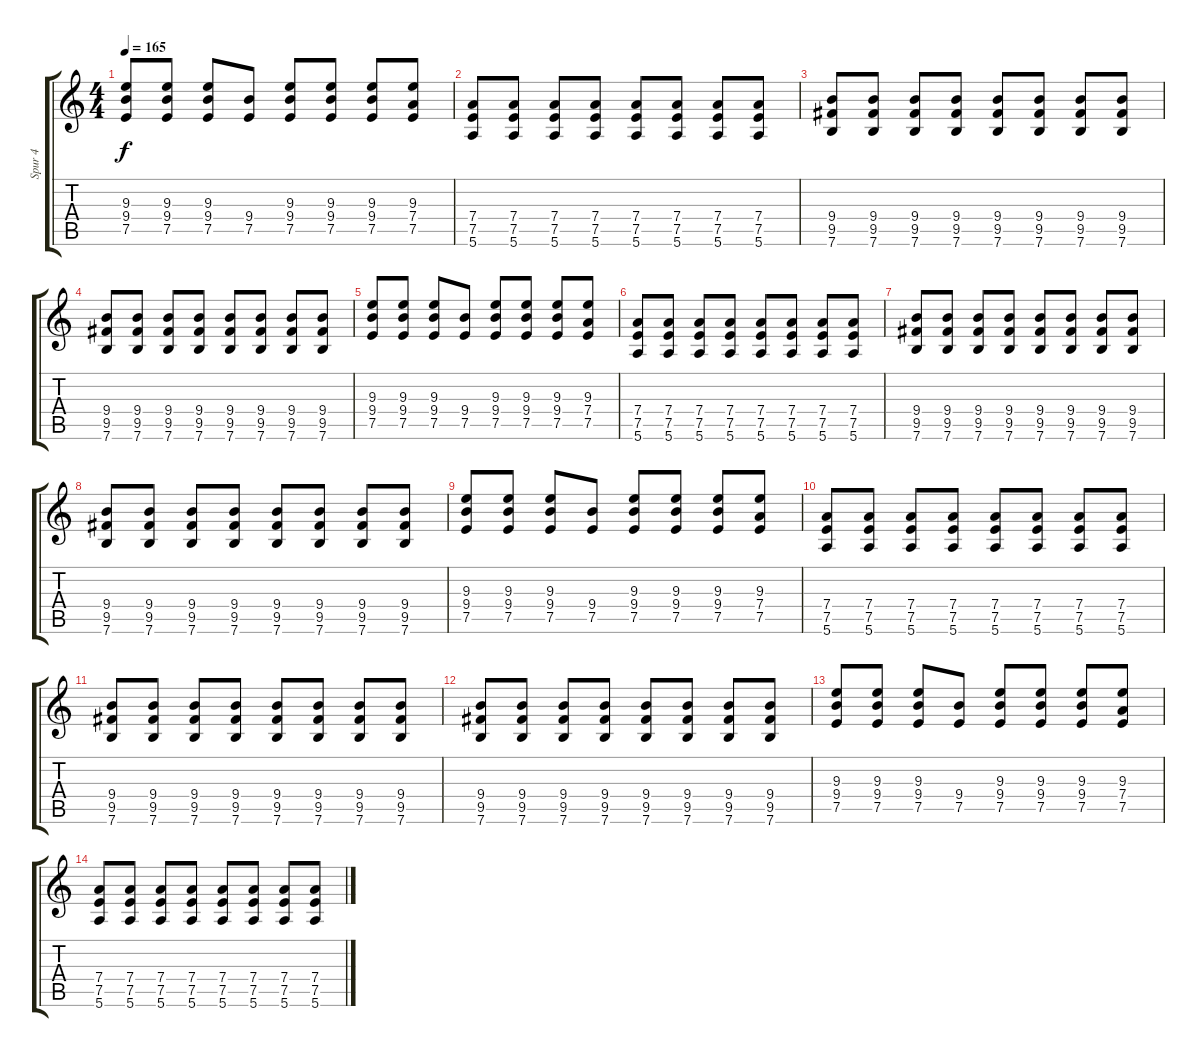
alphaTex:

\track ("Spur 4" "Spur 4") {instrument electricguitarclean}
\staff {score tabs}
\tuning (E4 B3 G3 D3 A2 E2) {hide}
\ts (4 4)
\tempo 165
\clef g2
\ks c
(9.3 9.4 7.5).8{dy f} (9.3 9.4 7.5).8 (9.3 9.4 7.5).8 (9.4 7.5).8 (9.3 9.4 7.5).8 (9.3 9.4 7.5).8 (9.3 9.4 7.5).8 (9.3 7.4 7.5).8 |
(7.4 7.5 5.6).8 (7.4 7.5 5.6).8 (7.4 7.5 5.6).8 (7.4 7.5 5.6).8 (7.4 7.5 5.6).8 (7.4 7.5 5.6).8 (7.4 7.5 5.6).8 (7.4 7.5 5.6).8 |
(9.4 9.5 7.6).8 (9.4 9.5 7.6).8 (9.4 9.5 7.6).8 (9.4 9.5 7.6).8 (9.4 9.5 7.6).8 (9.4 9.5 7.6).8 (9.4 9.5 7.6).8 (9.4 9.5 7.6).8 |
(9.4 9.5 7.6).8 (9.4 9.5 7.6).8 (9.4 9.5 7.6).8 (9.4 9.5 7.6).8 (9.4 9.5 7.6).8 (9.4 9.5 7.6).8 (9.4 9.5 7.6).8 (9.4 9.5 7.6).8 |
(9.3 9.4 7.5).8 (9.3 9.4 7.5).8 (9.3 9.4 7.5).8 (9.4 7.5).8 (9.3 9.4 7.5).8 (9.3 9.4 7.5).8 (9.3 9.4 7.5).8 (9.3 7.4 7.5).8 |
(7.4 7.5 5.6).8 (7.4 7.5 5.6).8 (7.4 7.5 5.6).8 (7.4 7.5 5.6).8 (7.4 7.5 5.6).8 (7.4 7.5 5.6).8 (7.4 7.5 5.6).8 (7.4 7.5 5.6).8 |
(9.4 9.5 7.6).8 (9.4 9.5 7.6).8 (9.4 9.5 7.6).8 (9.4 9.5 7.6).8 (9.4 9.5 7.6).8 (9.4 9.5 7.6).8 (9.4 9.5 7.6).8 (9.4 9.5 7.6).8 |
(9.4 9.5 7.6).8 (9.4 9.5 7.6).8 (9.4 9.5 7.6).8 (9.4 9.5 7.6).8 (9.4 9.5 7.6).8 (9.4 9.5 7.6).8 (9.4 9.5 7.6).8 (9.4 9.5 7.6).8 |
(9.3 9.4 7.5).8 (9.3 9.4 7.5).8 (9.3 9.4 7.5).8 (9.4 7.5).8 (9.3 9.4 7.5).8 (9.3 9.4 7.5).8 (9.3 9.4 7.5).8 (9.3 7.4 7.5).8 |
(7.4 7.5 5.6).8 (7.4 7.5 5.6).8 (7.4 7.5 5.6).8 (7.4 7.5 5.6).8 (7.4 7.5 5.6).8 (7.4 7.5 5.6).8 (7.4 7.5 5.6).8 (7.4 7.5 5.6).8 |
(9.4 9.5 7.6).8 (9.4 9.5 7.6).8 (9.4 9.5 7.6).8 (9.4 9.5 7.6).8 (9.4 9.5 7.6).8 (9.4 9.5 7.6).8 (9.4 9.5 7.6).8 (9.4 9.5 7.6).8 |
(9.4 9.5 7.6).8 (9.4 9.5 7.6).8 (9.4 9.5 7.6).8 (9.4 9.5 7.6).8 (9.4 9.5 7.6).8 (9.4 9.5 7.6).8 (9.4 9.5 7.6).8 (9.4 9.5 7.6).8 |
(9.3 9.4 7.5).8 (9.3 9.4 7.5).8 (9.3 9.4 7.5).8 (9.4 7.5).8 (9.3 9.4 7.5).8 (9.3 9.4 7.5).8 (9.3 9.4 7.5).8 (9.3 7.4 7.5).8 |
(7.4 7.5 5.6).8 (7.4 7.5 5.6).8 (7.4 7.5 5.6).8 (7.4 7.5 5.6).8 (7.4 7.5 5.6).8 (7.4 7.5 5.6).8 (7.4 7.5 5.6).8 (7.4 7.5 5.6).8
